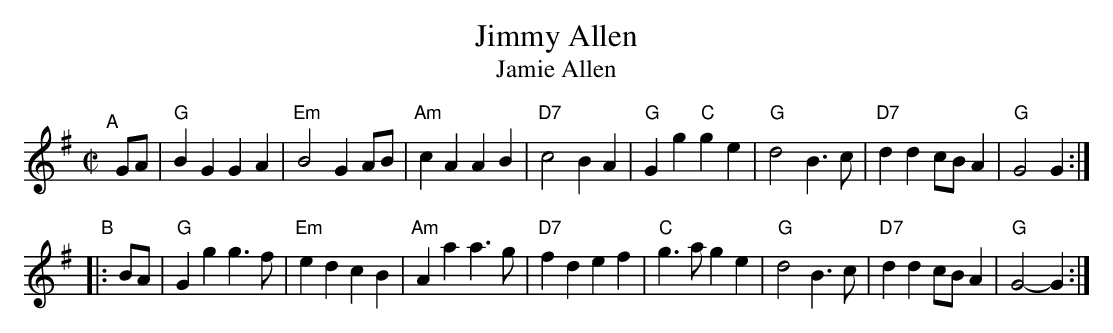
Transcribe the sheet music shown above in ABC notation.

X:1
T: Jimmy Allen
T: Jamie Allen
M: C|
L: 1/4
K: G
"^A"[|]\
G/A/| "G"BG    GA |"Em"B2 GA/B/ | "Am"cA AB    |"D7"c2 \
 BA | "G"Gg "C"ge | "G"d2 B>c   | "D7"dd c/B/A | "G"G2 G :|
"^B"|:\
B/A/ | "G"Gg  g>f |"Em"ed cB  | "Am"Aa a>g   |"D7"f \
def  | "C"g>a ge  | "G"d2 B>c | "D7"dd c/B/A | "G"G2-G :|
